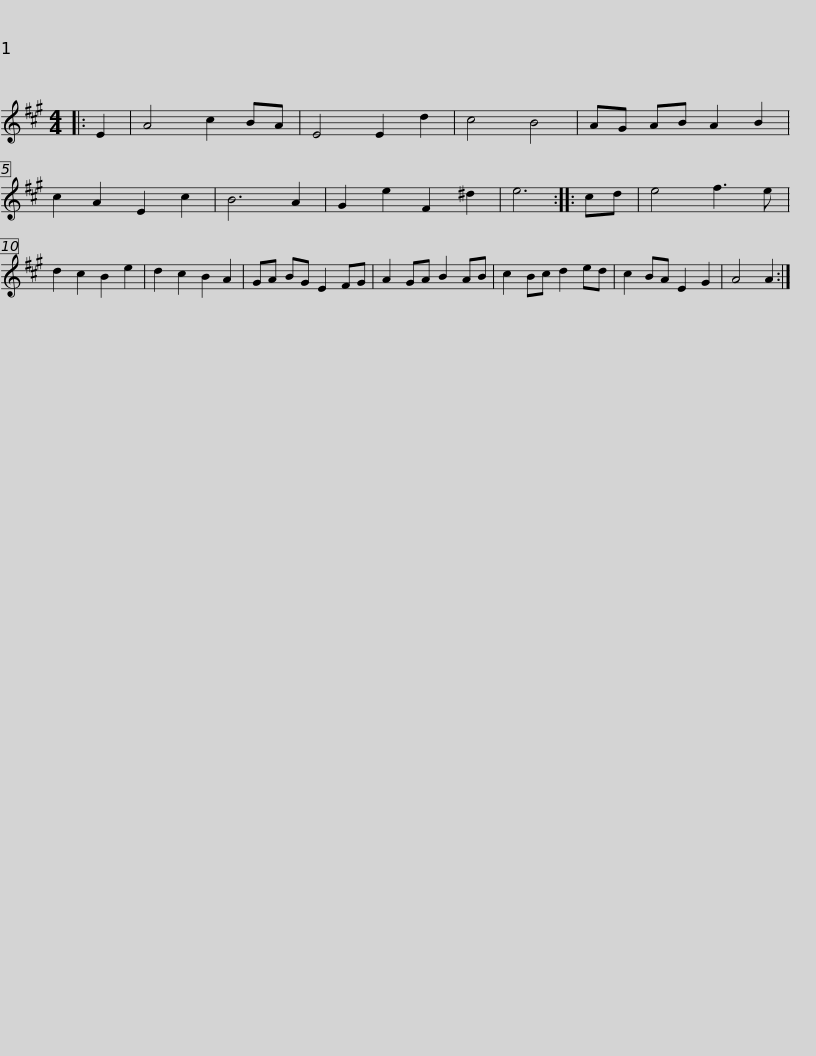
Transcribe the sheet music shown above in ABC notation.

X:1
L:1/8
M:4/4
I:linebreak $
K:A
V:1 treble
V:1
|: E2 | A4 c2 BA | E4 E2 d2 | c4 B4 | AG AB A2 B2 | %5
 c2 A2 E2 c2 | B6 A2 | G2 e2 F2 ^d2 | e6 :: cd | %10
 e4 f3 e |$ d2 c2 B2 e2 | d2 c2 B2 A2 | GA BG E2 FG | A2 GA B2 AB | %15
 c2 Bc d2 ed | c2 BA E2 G2 | A4 A2 :| %18
